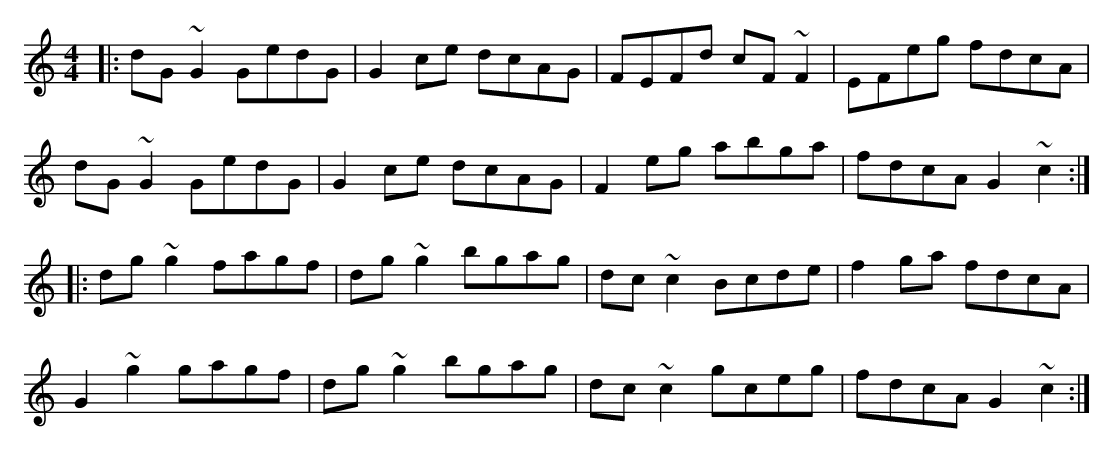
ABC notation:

X:1
M:4/4
K:Gmix
|:dG~G2 GedG|G2ce dcAG|FEFd cF~F2|EFeg fdcA|
dG~G2 GedG|G2ce dcAG|F2eg abga|fdcA G2~c2:|
|:dg~g2 fagf|dg~g2 bgag|dc~c2 Bcde|f2ga fdcA|
G2~g2 gagf|dg~g2 bgag|dc~c2 gceg|fdcA G2~c2:|
